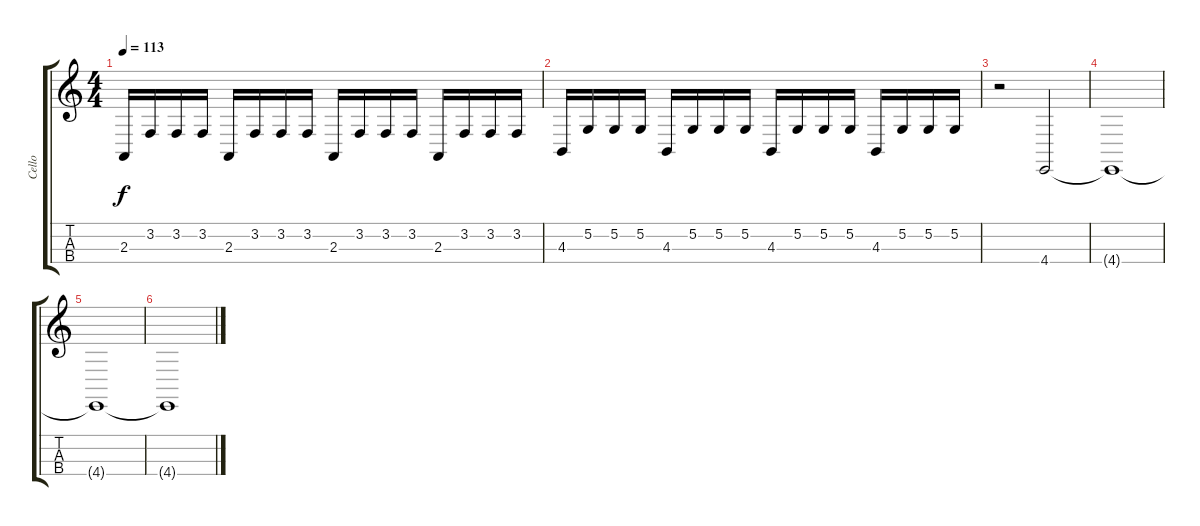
\track ("Cello" "Cello") {instrument cello}
\staff {score tabs}
\tuning (A3 D3 G2 C2) {hide}
\ts (4 4)
\tempo 113
\clef g2
\ks c
2.3.16{dy f} 3.2.16 3.2.16 3.2.16 2.3.16 3.2.16 3.2.16 3.2.16 2.3.16 3.2.16 3.2.16 3.2.16 2.3.16 3.2.16 3.2.16 3.2.16 |
4.3.16 5.2.16 5.2.16 5.2.16 4.3.16 5.2.16 5.2.16 5.2.16 4.3.16 5.2.16 5.2.16 5.2.16 4.3.16 5.2.16 5.2.16 5.2.16 |
r.2 4.4.2 |
4.4{t}.1{volume 0} |
4.4{t}.1 |
4.4{t}.1
